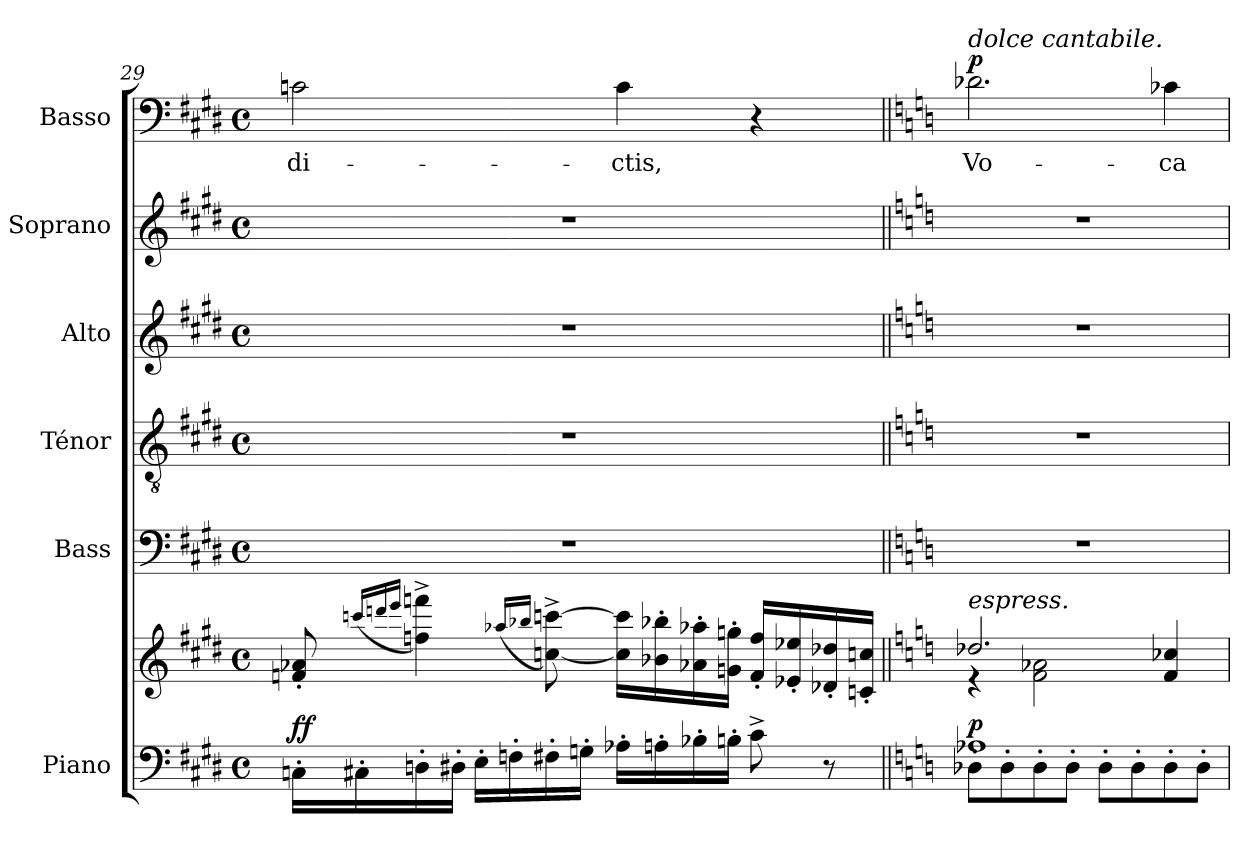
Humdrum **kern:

**kern	**kern	**dynam	**kern	**kern	**kern	**kern	**kern	**text	**dynam
*part6	*part6	*part6	*part5	*part4	*part3	*part2	*part1	*part1	*part1
*staff7	*staff6	*staff6/7	*staff5	*staff4	*staff3	*staff2	*staff1	*staff1	*staff1
*I"Piano	*	*	*I"Bass	*I"Ténor	*I"Alto	*I"Soprano	*I"Basso	*	*
*I'Pno.	*	*	*I'B.	*I'T.	*I'A.	*I'S.	*I'B	*	*
*clefF4	*clefG2	*	*clefF4	*clefGv2	*clefG2	*clefG2	*clefF4	*	*
*k[f#c#g#d#]	*k[f#c#g#d#]	*	*k[f#c#g#d#]	*k[f#c#g#d#]	*k[f#c#g#d#]	*k[f#c#g#d#]	*k[f#c#g#d#]	*	*
*M4/4	*M4/4	*	*M4/4	*M4/4	*M4/4	*M4/4	*M4/4	*	*
*met(c)	*met(c)	*	*met(c)	*met(c)	*met(c)	*met(c)	*met(c)	*	*
=29	=29	=29	=29	=29	=29	=29	=29	=29	=29
!	!	!LO:DY:a=2	!	!	!	!	!	!LO:LY:b	!
16Cn'\LL	8fn/' 8a-X/'	ff	1r	1r	1r	1r	2cn\	-di-	.
16C#X'\	.	.	.	.	.	.	.	.	.
.	(<16qcccn/LL	.	.	.	.	.	.	.	.
.	16qdddn/	.	.	.	.	.	.	.	.
.	16qeee/JJ	.	.	.	.	.	.	.	.
16Dn'\	4ffn\^ 4fffn\^)	.	.	.	.	.	.	.	.
16D#X'\JJ	.	.	.	.	.	.	.	.	.
16E'\LL	.	.	.	.	.	.	.	.	.
16Fn'\	.	.	.	.	.	.	.	.	.
.	(<16qaa-X/LL	.	.	.	.	.	.	.	.
.	16qbb-X/JJ	.	.	.	.	.	.	.	.
16F#X'\	[8ccn\^ [8cccn\^)	.	.	.	.	.	.	.	.
16Gn'\JJ	.	.	.	.	.	.	.	.	.
!	!	!	!	!	!	!	!	!LO:LY:b	!
16A-X'\LL	16cc\] 16ccc\]LL	.	.	.	.	.	4c\	-ctis,	.
16An'\	16b-X\' 16bb-X\'	.	.	.	.	.	.	.	.
16B-X'\	16a-X\' 16aa-X\'	.	.	.	.	.	.	.	.
16Bn'\JJ	16gn\' 16ggn\'JJ	.	.	.	.	.	.	.	.
8c#^\	16f/' 16ff/'LL	.	.	.	.	.	4r	.	.
.	16e-X/' 16ee-X/'	.	.	.	.	.	.	.	.
8r	16d-X/' 16dd-X/'	.	.	.	.	.	.	.	.
.	16cn/' 16ccn/'JJ	.	.	.	.	.	.	.	.
!!LO:PB:g=z
=30||	=30||	=30||	=30||	=30||	=30||	=30||	=30||	=30||	=30||
*k[]	*k[]	*	*k[]	*k[]	*k[]	*k[]	*k[]	*	*
*^	*^	*	*	*	*	*	*	*	*
!	!	!	!	!	!	!	!	!	!LO:TX:a:i:t=dolce cantabile.	!	!
!	!	!LO:TX:a:i:t=espress.	!	!	!	!	!	!	!	!	!
!	!	!	!	!LO:DY:a=2	!	!	!	!	!	!LO:LY:b	!LO:DY:a
8D-X'\L	1A-X	2.dd-X/	4r	p	1r	1r	1r	1r	2.d-X\	Vo-	p
8D-'\	.	.	.	.	.	.	.	.	.	.	.
8D-'\	.	.	2f\ 2a-X\	.	.	.	.	.	.	.	.
8D-'\J	.	.	.	.	.	.	.	.	.	.	.
8D-'\L	.	.	.	.	.	.	.	.	.	.	.
8D-'\	.	.	.	.	.	.	.	.	.	.	.
!	!	!	!	!	!	!	!	!	!	!LO:LY:b	!
8D-'\	.	4f/ 4cc-X/	4ryy	.	.	.	.	.	4c-X\	-ca	.
8D-'\J	.	.	.	.	.	.	.	.	.	.	.
*v	*v	*	*	*	*	*	*	*	*	*	*
*	*v	*v	*	*	*	*	*	*	*	*
=	=	=	=	=	=	=	=	=	=
*-	*-	*-	*-	*-	*-	*-	*-	*-	*-
